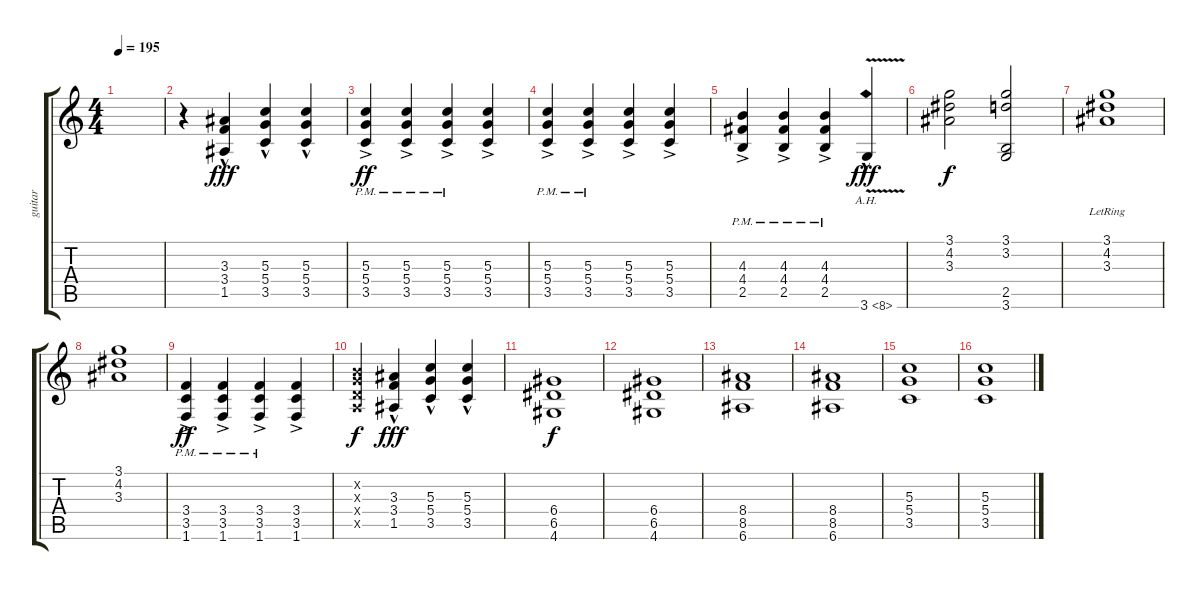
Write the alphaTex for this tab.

\track ("guitar" "guitar") {instrument overdrivenguitar}
\staff {score tabs}
\tuning (E4 B3 G3 D3 A2 E2) {hide}
\ts (4 4)
\tempo 195
\clef g2
\ks c
|
r.4 (3.3{hac} 3.4{hac} 1.5{hac}).4{dy fff} (5.3{hac} 5.4{hac} 3.5{hac}).4 (5.3{hac} 5.4{hac} 3.5{hac}).4 |
(5.3{ac pm} 5.4{ac pm} 3.5{ac pm}).4{dy ff} (5.3{ac pm} 5.4{ac pm} 3.5{ac pm}).4 (5.3{ac pm} 5.4{ac pm} 3.5{ac pm}).4 (5.3{ac} 5.4{ac} 3.5{ac}).4 |
(5.3{ac pm} 5.4{ac pm} 3.5{ac pm}).4 (5.3{ac pm} 5.4{ac pm} 3.5{ac pm}).4 (5.3{ac} 5.4{ac} 3.5{ac}).4 (5.3{ac} 5.4{ac} 3.5{ac}).4 |
(4.3{ac pm} 4.4{ac pm} 2.5{ac pm}).4 (4.3{ac pm} 4.4{ac pm} 2.5{ac pm}).4 (4.3{ac pm} 4.4{ac pm} 2.5{ac pm}).4 3.6{ah 5 v hac}.4{dy fff} |
(3.1 4.2 3.3).2{dy f} (3.1 3.2 2.5 3.6).2 |
(3.1 4.2{lr} 3.3{lr}).1 |
(3.1 4.2 3.3).1 |
(3.4{ac pm} 3.5{ac pm} 1.6{ac pm}).4{dy ff} (3.4{ac pm} 3.5{ac pm} 1.6{ac pm}).4 (3.4{ac pm} 3.5{ac pm} 1.6{ac pm}).4 (3.4{ac} 3.5{ac} 1.6{ac}).4 |
(0.2{x} 0.3{x} 0.4{x} 0.5{x}).4{dy f} (3.3{hac} 3.4{hac} 1.5{hac}).4{dy fff} (5.3{hac} 5.4{hac} 3.5{hac}).4 (5.3{hac} 5.4{hac} 3.5{hac}).4 |
(6.4 6.5 4.6).1{dy f} |
(6.4 6.5 4.6).1 |
(8.4 8.5 6.6).1 |
(8.4 8.5 6.6).1 |
(5.3 5.4 3.5).1 |
(5.3 5.4 3.5).1
